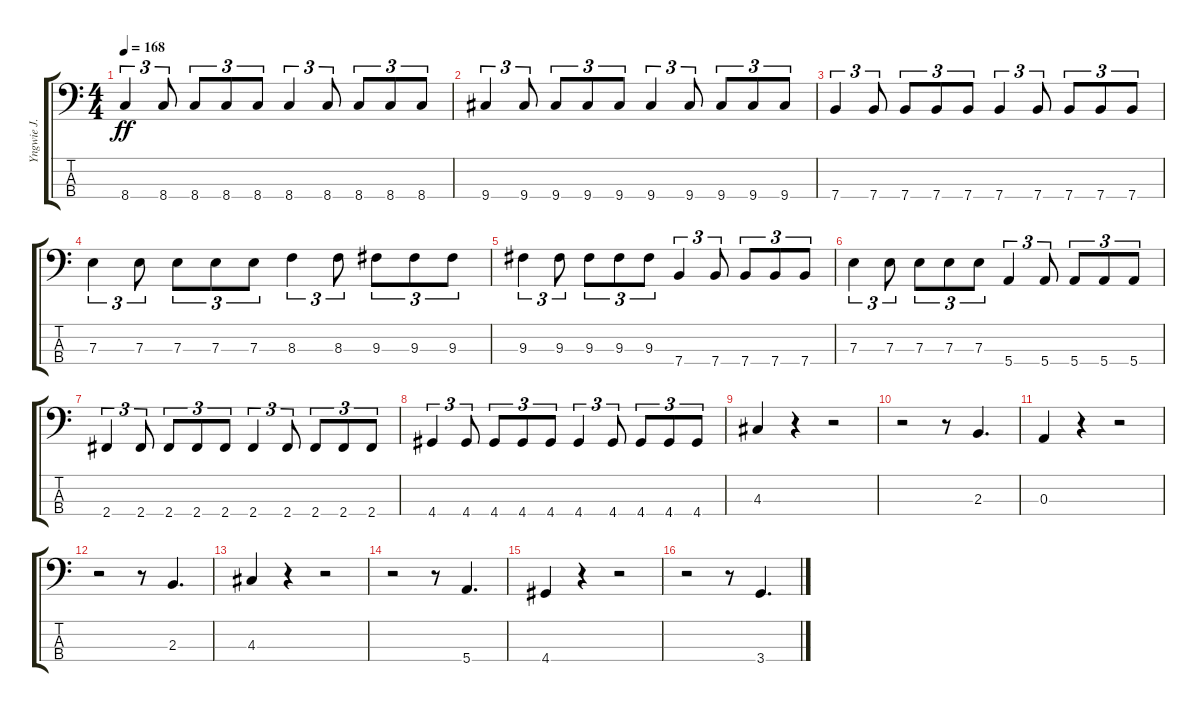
\track ("Yngwie J. Malmsteen (Bass)" "Yngwie J. ") {instrument electricbasspick}
\staff {score tabs}
\tuning (G2 D2 A1 E1) {hide}
\ts (4 4)
\tempo 168
\clef f4
\ks c
8.4.4{tu (3 2) dy ff} 8.4.8{tu (3 2)} 8.4.8{tu (3 2)} 8.4.8{tu (3 2)} 8.4.8{tu (3 2)} 8.4.4{tu (3 2)} 8.4.8{tu (3 2)} 8.4.8{tu (3 2)} 8.4.8{tu (3 2)} 8.4.8{tu (3 2)} |
9.4.4{tu (3 2)} 9.4.8{tu (3 2)} 9.4.8{tu (3 2)} 9.4.8{tu (3 2)} 9.4.8{tu (3 2)} 9.4.4{tu (3 2)} 9.4.8{tu (3 2)} 9.4.8{tu (3 2)} 9.4.8{tu (3 2)} 9.4.8{tu (3 2)} |
7.4.4{tu (3 2)} 7.4.8{tu (3 2)} 7.4.8{tu (3 2)} 7.4.8{tu (3 2)} 7.4.8{tu (3 2)} 7.4.4{tu (3 2)} 7.4.8{tu (3 2)} 7.4.8{tu (3 2)} 7.4.8{tu (3 2)} 7.4.8{tu (3 2)} |
7.3.4{tu (3 2)} 7.3.8{tu (3 2)} 7.3.8{tu (3 2)} 7.3.8{tu (3 2)} 7.3.8{tu (3 2)} 8.3.4{tu (3 2)} 8.3.8{tu (3 2)} 9.3.8{tu (3 2)} 9.3.8{tu (3 2)} 9.3.8{tu (3 2)} |
9.3.4{tu (3 2)} 9.3.8{tu (3 2)} 9.3.8{tu (3 2)} 9.3.8{tu (3 2)} 9.3.8{tu (3 2)} 7.4.4{tu (3 2)} 7.4.8{tu (3 2)} 7.4.8{tu (3 2)} 7.4.8{tu (3 2)} 7.4.8{tu (3 2)} |
7.3.4{tu (3 2)} 7.3.8{tu (3 2)} 7.3.8{tu (3 2)} 7.3.8{tu (3 2)} 7.3.8{tu (3 2)} 5.4.4{tu (3 2)} 5.4.8{tu (3 2)} 5.4.8{tu (3 2)} 5.4.8{tu (3 2)} 5.4.8{tu (3 2)} |
2.4.4{tu (3 2)} 2.4.8{tu (3 2)} 2.4.8{tu (3 2)} 2.4.8{tu (3 2)} 2.4.8{tu (3 2)} 2.4.4{tu (3 2)} 2.4.8{tu (3 2)} 2.4.8{tu (3 2)} 2.4.8{tu (3 2)} 2.4.8{tu (3 2)} |
4.4.4{tu (3 2)} 4.4.8{tu (3 2)} 4.4.8{tu (3 2)} 4.4.8{tu (3 2)} 4.4.8{tu (3 2)} 4.4.4{tu (3 2)} 4.4.8{tu (3 2)} 4.4.8{tu (3 2)} 4.4.8{tu (3 2)} 4.4.8{tu (3 2)} |
4.3.4 r.4 r.2 |
r.2 r.8 2.3.4{d} |
0.3.4 r.4 r.2 |
r.2 r.8 2.3.4{d} |
4.3.4 r.4 r.2 |
r.2 r.8 5.4.4{d} |
4.4.4 r.4 r.2 |
r.2 r.8 3.4.4{d}
